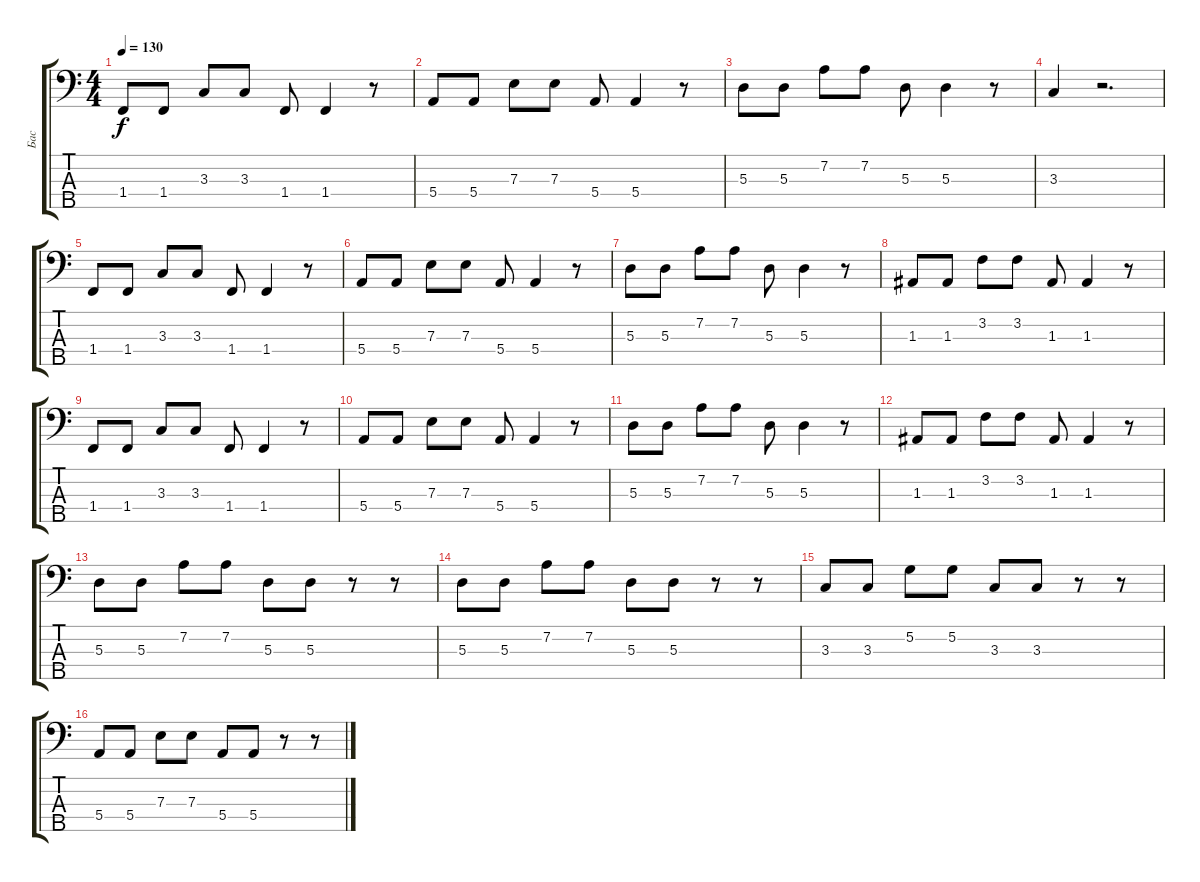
\track ("Бас" "Бас") {instrument electricbasspick}
\staff {score tabs}
\tuning (G2 D2 A1 E1 B0) {hide}
\ts (4 4)
\tempo 130
\clef f4
\ks c
1.4.8{dy f} 1.4.8 3.3.8 3.3.8 1.4.8 1.4.4 r.8 |
5.4.8 5.4.8 7.3.8 7.3.8 5.4.8 5.4.4 r.8 |
5.3.8 5.3.8 7.2.8 7.2.8 5.3.8 5.3.4 r.8 |
3.3.4 r.2{d} |
1.4.8 1.4.8 3.3.8 3.3.8 1.4.8 1.4.4 r.8 |
5.4.8 5.4.8 7.3.8 7.3.8 5.4.8 5.4.4 r.8 |
5.3.8 5.3.8 7.2.8 7.2.8 5.3.8 5.3.4 r.8 |
1.3.8 1.3.8 3.2.8 3.2.8 1.3.8 1.3.4 r.8 |
1.4.8 1.4.8 3.3.8 3.3.8 1.4.8 1.4.4 r.8 |
5.4.8 5.4.8 7.3.8 7.3.8 5.4.8 5.4.4 r.8 |
5.3.8 5.3.8 7.2.8 7.2.8 5.3.8 5.3.4 r.8 |
1.3.8 1.3.8 3.2.8 3.2.8 1.3.8 1.3.4 r.8 |
5.3.8 5.3.8 7.2.8 7.2.8 5.3.8 5.3.8 r.8 r.8 |
5.3.8 5.3.8 7.2.8 7.2.8 5.3.8 5.3.8 r.8 r.8 |
3.3.8 3.3.8 5.2.8 5.2.8 3.3.8 3.3.8 r.8 r.8 |
5.4.8 5.4.8 7.3.8 7.3.8 5.4.8 5.4.8 r.8 r.8
